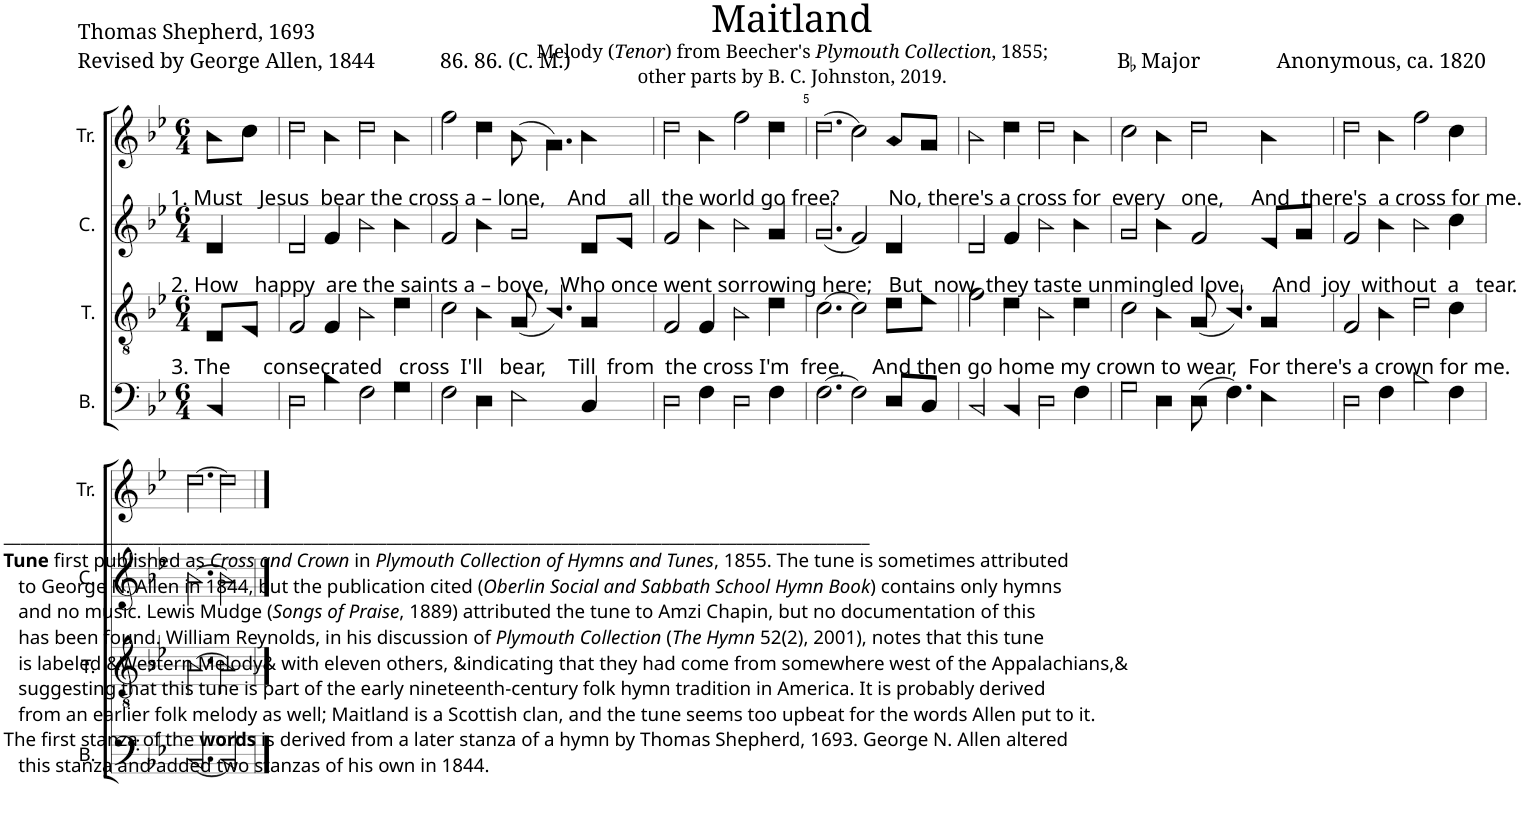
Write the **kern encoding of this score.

**kern	**kern	**kern	**kern
*part4	*part3	*part2	*part1
*staff4	*staff3	*staff2	*staff1
*I"B.	*I"T.	*I"C.	*I"Tr.
*I'B.	*I'T.	*I'C.	*I'Tr.
*clefF4	*clefGv2	*clefG2	*clefG2
*k[b-e-]	*k[b-e-]	*k[b-e-]	*k[b-e-]
*M6/4	*M6/4	*M6/4	*M6/4
=1	=1	=1	=1
!	!	!	!LO:TX:b:t=1. Must   Jesus  bear the cross a – lone,    And    all  the world go free?         No, there's a cross for  every   one,     And  there's  a cross for me.
!	!	!LO:TX:b:t=2. How   happy  are the saints a – bove,  Who once went sorrowing here;   But  now  they taste unmingled love,     And  joy  without  a   tear.	!
!	!LO:TX:b:t=3. The      consecrated   cross  I'll   bear,    Till  from  the cross I'm  free,     And then go home my crown to wear,  For there's a crown for me.	!	!
!LO:TX:b:t=________________________________________________________________________________________________________	!	!	!
!LO:TX:b:B:t=Tune	!	!	!
!LO:TX:b:t=first published as	!	!	!
!LO:TX:b:i:t=Cross and Crown	!	!	!
!LO:TX:b:t=in	!	!	!
!LO:TX:b:i:t=Plymouth Collection of Hymns and Tunes	!	!	!
!LO:TX:b:t=, 1855. The tune is sometimes attributed	!	!	!
!LO:TX:b:t=to George N. Allen in 1844, but the publication cited (	!	!	!
!LO:TX:b:i:t=Oberlin Social and Sabbath School Hymn Book	!	!	!
!LO:TX:b:t=) contains only hymns	!	!	!
!LO:TX:b:t=and no music. Lewis Mudge (	!	!	!
!LO:TX:b:i:t=Songs of Praise	!	!	!
!LO:TX:b:t=, 1889) attributed the tune to Amzi Chapin, but no documentation of this	!	!	!
!LO:TX:b:t=has been found. William Reynolds, in his discussion of	!	!	!
!LO:TX:b:i:t=Plymouth Collection	!	!	!
!LO:TX:b:t=(	!	!	!
!LO:TX:b:i:t=The Hymn	!	!	!
!LO:TX:b:t=52(2), 2001), notes that this tune	!	!	!
!LO:TX:b:t=is labeled &Western Melody& with eleven others, &indicating that they had come from somewhere west of the Appalachians,&	!	!	!
!LO:TX:b:t=suggesting that this tune is part of the early nineteenth-century folk hymn tradition in America. It is probably derived	!	!	!
!LO:TX:b:t=from an earlier folk melody as well; Maitland is a Scottish clan, and the tune seems too upbeat for the words Allen put to it.	!	!	!
!LO:TX:b:t=The first stanza of the	!	!	!
!LO:TX:b:B:t=words	!	!	!
!LO:TX:b:t=is derived from a later stanza of a hymn by Thomas Shepherd, 1693. George N. Allen altered	!	!	!
!LO:TX:b:t=this stanza and added two stanzas of his own in 1844.	!	!	!
4BB-!/	8D!/L	4d!/	8b-!\L
.	8E-!/J	.	8cc!\J
=2	=2	=2	=2
2D!\	2F!/	2d!/	2dd!\
4B-!\	4F!/	4f!/	4b-!\
2F!\	2B-!\	2b-!\	2dd!\
4G!\	4d!\	4b-!\	4b-!\
=3	=3	=3	=3
2F!\	2c!\	2f!/	2ff!\
4D!\	4B-!\	4b-!\	4dd!\
2E-!\	(8G!/	2g!/	(8b-!\
.	4.B-!/)	.	4.g!\)
4C!/	4G!/	8d!/L	4b-!\
.	.	8e-!/J	.
=4	=4	=4	=4
2D!\	2F!/	2f!/	2dd!\
4F!\	4F!/	4b-!\	4b-!\
2D!\	2B-!\	2b-!\	2ff!\
4F!\	4d!\	4g!/	4dd!\
=5	=5	=5	=5
[2.F!\	[2.c!\	(2.g!/	(2.dd!\
2F!\]	2c!\]	2f!/)	2cc!\)
8D!/L	8d!\L	4d!/	8a!/L
8C!/J	8e-!\J	.	8g!/J
=6	=6	=6	=6
2BB-!/	2f!\	2d!/	2b-!\
4BB-!/	4d!\	4f!/	4dd!\
2D!\	2B-!\	2b-!\	2dd!\
4F!\	4d!\	4b-!\	4b-!\
=7	=7	=7	=7
2G!\	2c!\	2g!/	2cc!\
4D!\	4B-!\	4b-!\	4b-!\
(8D!\	(8G!/	2f!/	2dd!\
4.F!\)	4.B-!/)	.	.
4E-!\	4G!/	8e-!/L	4b-!\
.	.	8g!/J	.
=8	=8	=8	=8
2D!\	2F!/	2f!/	2dd!\
4F!\	4B-!\	4b-!\	4b-!\
2B-!\	2d!\	2b-!\	2ff!\
4F!\	4c!\	4cc!\	4cc!\
!!LO:LB:g=z
=9	=9	=9	=9
[2.BB-!/	[2.B-!\	[2.b-!\	[2.dd!\
2BB-!/]	2B-!\]	2b-!\]	2dd!\]
==	==	==	==
*-	*-	*-	*-
